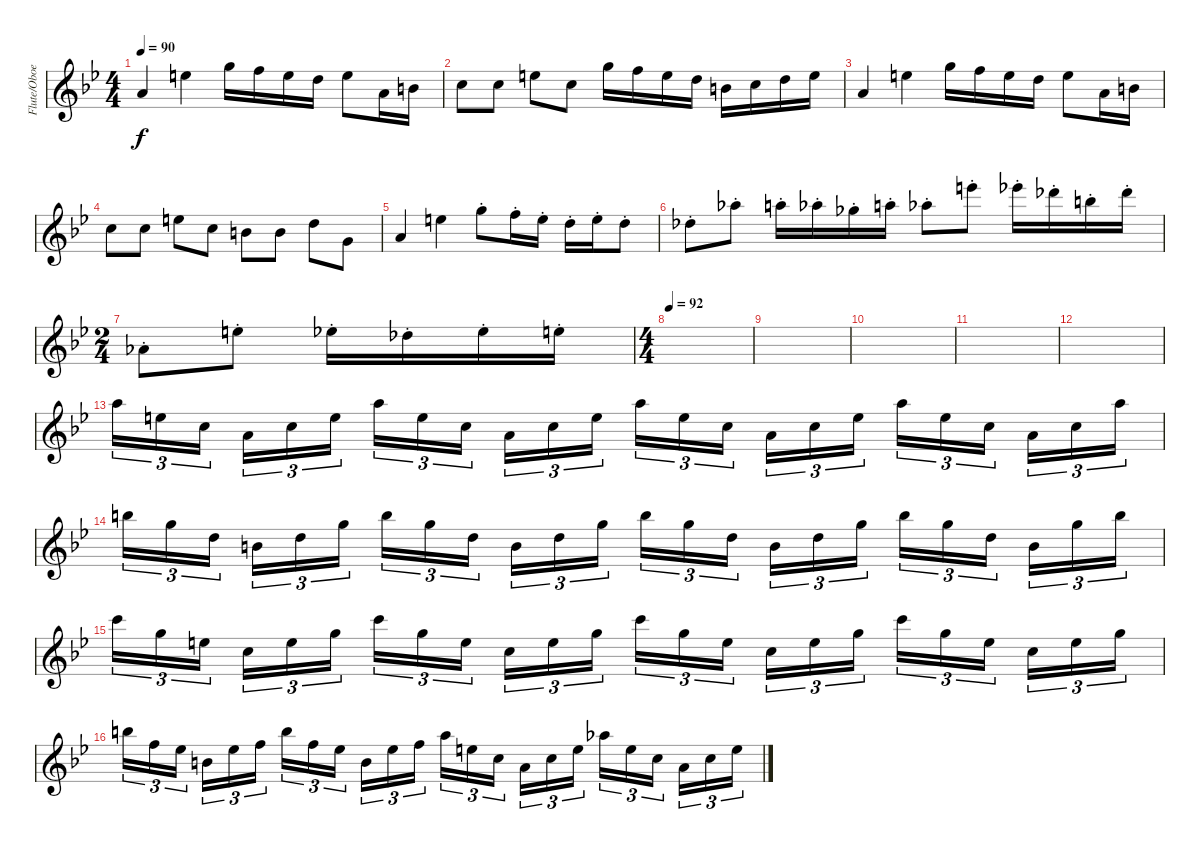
\track ("Flute/Oboe" "Flute/Oboe") {instrument flute}
\staff {score}
\tuning (E5 B4 G4 D4 A3 E3) {hide}
\ts (4 4)
\tempo 90
\clef g2
\ks gminor
7.4.4{dy f} 9.3.4 12.3.16 10.3.16 9.3.16 7.3.16 9.3.8 7.4.16 9.4.16 |
10.4.8 10.4.8 9.3.8 10.4.8 12.3.16 10.3.16 9.3.16 7.3.16 9.4.16 10.4.16 12.4.16 14.4.16 |
7.4.4 9.3.4 12.3.16 10.3.16 9.3.16 7.3.16 9.3.8 7.4.16 9.4.16 |
10.4.8 10.4.8 9.3.8 10.4.8 9.4.8 9.4.8 7.3.8 5.4.8 |
7.4.4 9.3.4 12.3{st}.8 10.3{st}.16 9.3{st}.16 7.3{st}.16 9.3{st}.16 7.3{st}.8 |
6.3{st}.8 13.3{st}.8 14.3{st}.16 13.3{st}.16 11.3{st}.16 14.3{st}.16 13.3{st}.8 17.2{st}.8 16.2{st}.16 14.2{st}.16 12.2{st}.16 14.2{st}.16 |
\ts (2 4)
6.4{st}.8 9.3{st}.8 8.3{st}.16 6.3{st}.16 8.3{st}.16 9.3{st}.16 |
\ts (4 4)
\tempo 92
|
|
|
|
|
10.2.16{tu (3 2) instrument flute} 5.2.16{tu (3 2)} 1.2.16{tu (3 2) beam splitsecondary} 2.3.16{tu (3 2)} 1.2.16{tu (3 2)} 5.2.16{tu (3 2)} 10.2.16{tu (3 2)} 5.2.16{tu (3 2)} 1.2.16{tu (3 2) beam splitsecondary} 2.3.16{tu (3 2)} 1.2.16{tu (3 2)} 5.2.16{tu (3 2)} 10.2.16{tu (3 2)} 5.2.16{tu (3 2)} 1.2.16{tu (3 2) beam splitsecondary} 2.3.16{tu (3 2)} 1.2.16{tu (3 2)} 5.2.16{tu (3 2)} 10.2.16{tu (3 2)} 5.2.16{tu (3 2)} 1.2.16{tu (3 2) beam splitsecondary} 2.3.16{tu (3 2)} 1.2.16{tu (3 2)} 10.2.16{tu (3 2)} |
12.2.16{tu (3 2)} 8.2.16{tu (3 2)} 3.2.16{tu (3 2) beam splitsecondary} 0.2.16{tu (3 2)} 3.2.16{tu (3 2)} 8.2.16{tu (3 2)} 12.2.16{tu (3 2)} 8.2.16{tu (3 2)} 3.2.16{tu (3 2) beam splitsecondary} 0.2.16{tu (3 2)} 3.2.16{tu (3 2)} 8.2.16{tu (3 2)} 12.2.16{tu (3 2)} 8.2.16{tu (3 2)} 3.2.16{tu (3 2) beam splitsecondary} 0.2.16{tu (3 2)} 3.2.16{tu (3 2)} 8.2.16{tu (3 2)} 12.2.16{tu (3 2)} 8.2.16{tu (3 2)} 3.2.16{tu (3 2) beam splitsecondary} 0.2.16{tu (3 2)} 8.2.16{tu (3 2)} 12.2.16{tu (3 2)} |
13.2.16{tu (3 2)} 8.2.16{tu (3 2)} 5.2.16{tu (3 2) beam splitsecondary} 1.2.16{tu (3 2)} 5.2.16{tu (3 2)} 8.2.16{tu (3 2)} 13.2.16{tu (3 2)} 8.2.16{tu (3 2)} 5.2.16{tu (3 2) beam splitsecondary} 1.2.16{tu (3 2)} 5.2.16{tu (3 2)} 8.2.16{tu (3 2)} 13.2.16{tu (3 2)} 8.2.16{tu (3 2)} 5.2.16{tu (3 2) beam splitsecondary} 1.2.16{tu (3 2)} 5.2.16{tu (3 2)} 8.2.16{tu (3 2)} 13.2.16{tu (3 2)} 8.2.16{tu (3 2)} 5.2.16{tu (3 2) beam splitsecondary} 1.2.16{tu (3 2)} 5.2.16{tu (3 2)} 8.2.16{tu (3 2)} |
12.2.16{tu (3 2)} 6.2.16{tu (3 2)} 4.2.16{tu (3 2) beam splitsecondary} 0.2.16{tu (3 2)} 4.2.16{tu (3 2)} 6.2.16{tu (3 2)} 12.2.16{tu (3 2)} 6.2.16{tu (3 2)} 4.2.16{tu (3 2) beam splitsecondary} 0.2.16{tu (3 2)} 4.2.16{tu (3 2)} 6.2.16{tu (3 2)} 10.2.16{tu (3 2)} 5.2.16{tu (3 2)} 1.2.16{tu (3 2) beam splitsecondary} 2.3.16{tu (3 2)} 1.2.16{tu (3 2)} 5.2.16{tu (3 2)} 9.2.16{tu (3 2)} 5.2.16{tu (3 2)} 1.2.16{tu (3 2) beam splitsecondary} 2.3.16{tu (3 2)} 1.2.16{tu (3 2)} 5.2.16{tu (3 2)}
